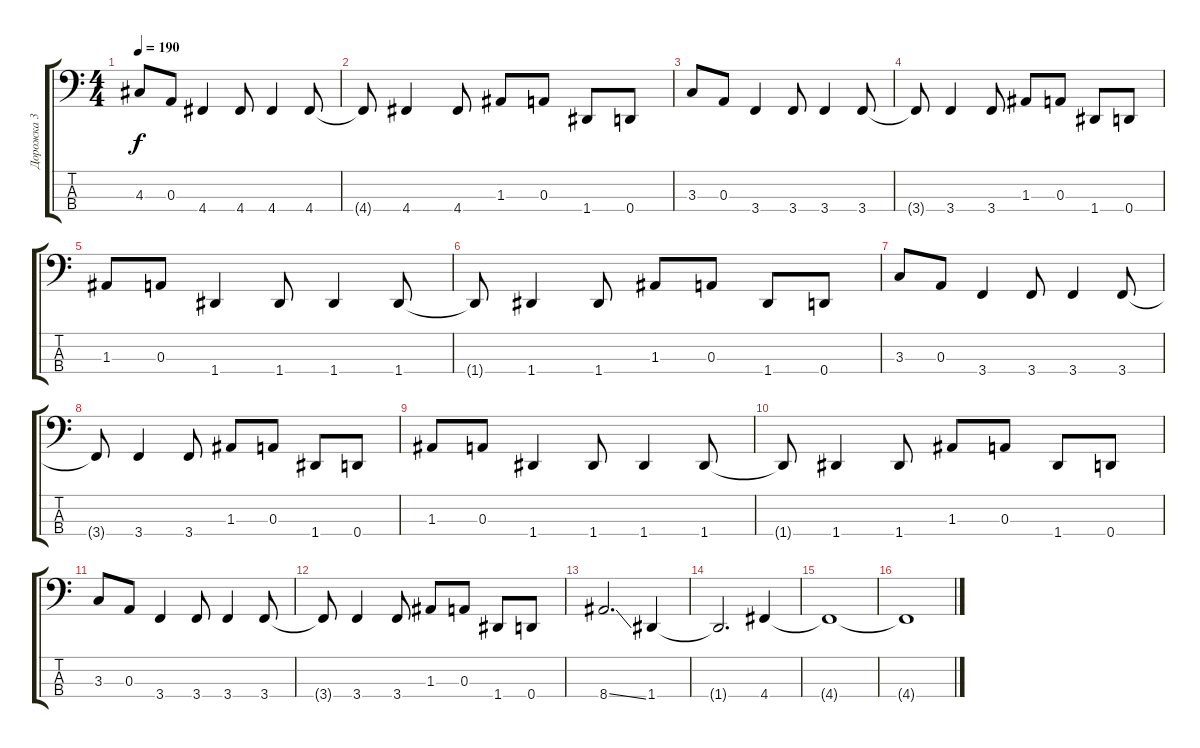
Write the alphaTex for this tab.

\track ("Дорожка 3" "Дорожка 3") {instrument electricbassfinger}
\staff {score tabs}
\tuning (G2 D2 A1 D1) {hide}
\ts (4 4)
\tempo 190
\clef f4
\ks c
4.3.8{dy f} 0.3.8 4.4.4 4.4.8 4.4.4 4.4.8 |
4.4{t}.8 4.4.4 4.4.8 1.3.8 0.3.8 1.4.8 0.4.8 |
3.3.8 0.3.8 3.4.4 3.4.8 3.4.4 3.4.8 |
3.4{t}.8 3.4.4 3.4.8 1.3.8 0.3.8 1.4.8 0.4.8 |
1.3.8 0.3.8 1.4.4 1.4.8 1.4.4 1.4.8 |
1.4{t}.8 1.4.4 1.4.8 1.3.8 0.3.8 1.4.8 0.4.8 |
3.3.8 0.3.8 3.4.4 3.4.8 3.4.4 3.4.8 |
3.4{t}.8 3.4.4 3.4.8 1.3.8 0.3.8 1.4.8 0.4.8 |
1.3.8 0.3.8 1.4.4 1.4.8 1.4.4 1.4.8 |
1.4{t}.8 1.4.4 1.4.8 1.3.8 0.3.8 1.4.8 0.4.8 |
3.3.8 0.3.8 3.4.4 3.4.8 3.4.4 3.4.8 |
3.4{t}.8 3.4.4 3.4.8 1.3.8 0.3.8 1.4.8 0.4.8 |
8.4{ss}.2{d} 1.4.4 |
1.4{t}.2{d} 4.4.4 |
4.4{t}.1 |
4.4{t}.1
